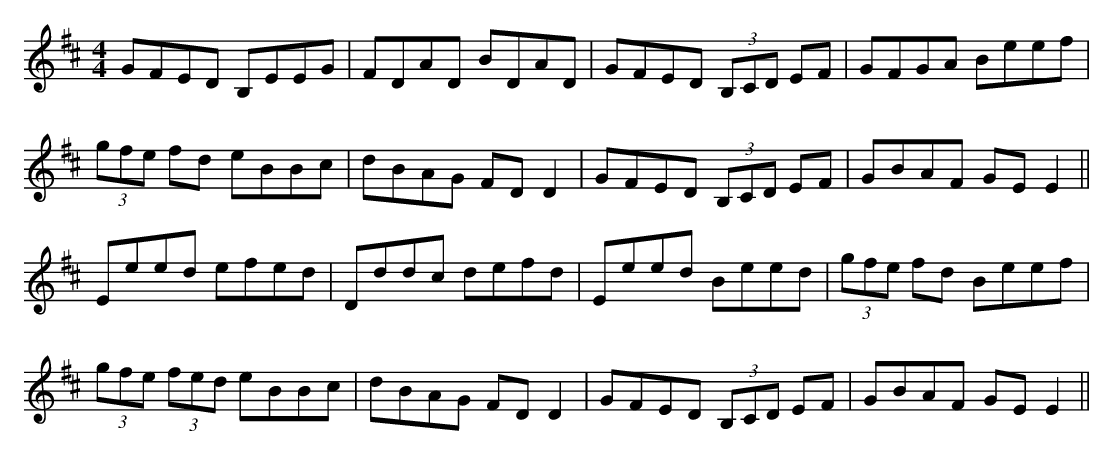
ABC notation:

X:1
M:4/4
K:Edor
GFED B,EEG|FDAD BDAD|GFED (3B,CD EF|GFGA Beef|
(3gfe fd eBBc|dBAG FD D2|GFED (3B,CD EF|GBAF GE E2||
Eeed efed|Dddc defd|Eeed Beed|(3gfe fd Beef|
(3gfe (3fed eBBc|dBAG FD D2|GFED (3B,CD EF|GBAF GE E2||
